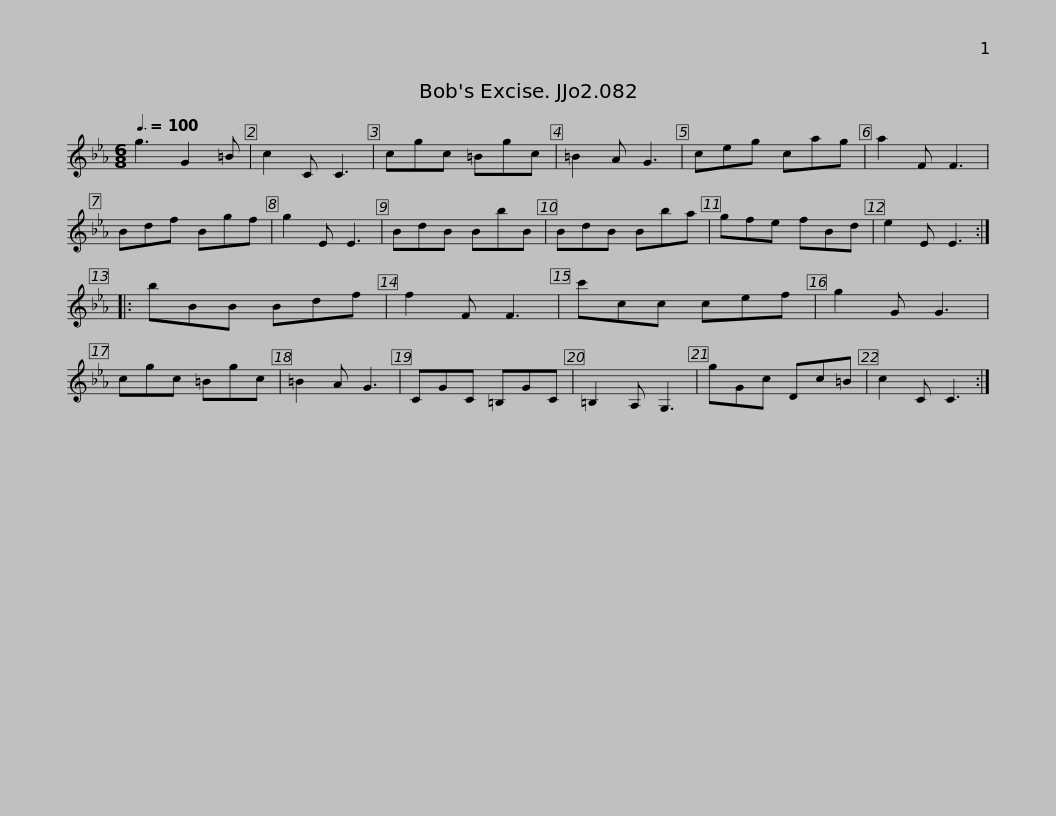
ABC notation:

X:1
L:1/8
Q:3/8=100
M:6/8
I:linebreak $
K:Cmin
V:1 treble
V:1
 g3 G2 =B | c2 C C3 | cgc =Bgc | =B2 A G3 | ceg cag | %5
 a2 F F3 | Bdf Bgf | g2 E E3 |$ BdB BbB | BdB Bba | %10
 gfe fBd | e2 E E3 :: bBB Bdf | f2 F F3 | c'cc cef | %15
 g2 G G3 |$ cgc =Bgc | =B2 A G3 | CGC =B,GC | =B,2 A, G,3 | %20
 gGc Dc=B | c2 C C3 :| %22
